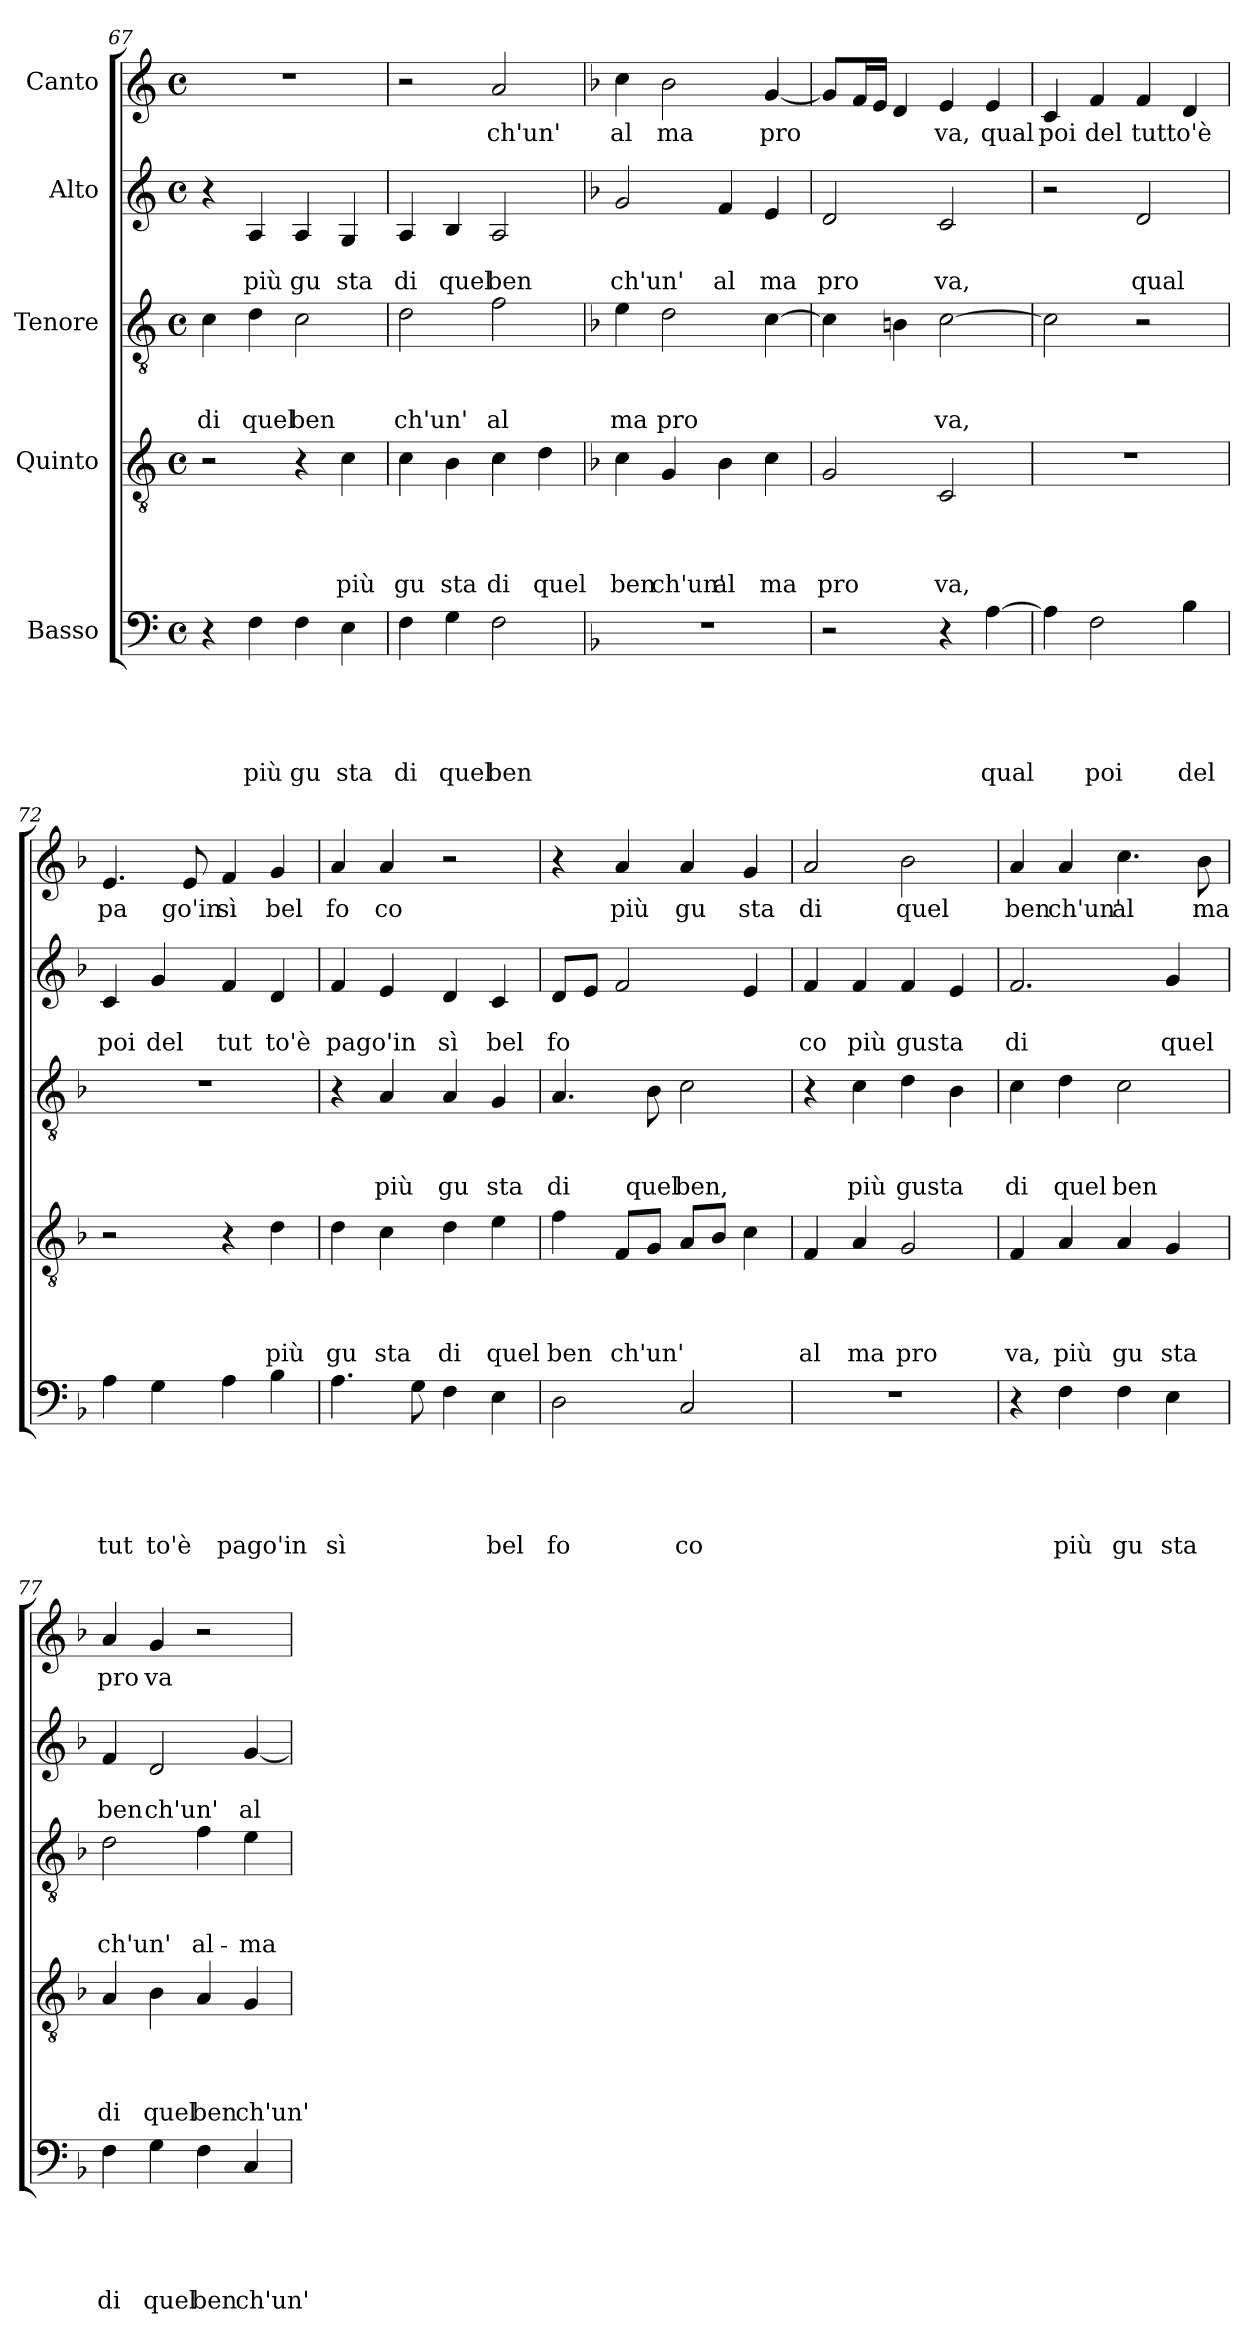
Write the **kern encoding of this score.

**kern	**text	**text	**text	**text	**text	**kern	**text	**text	**text	**text	**kern	**text	**text	**text	**kern	**text	**text	**kern	**text
*part5	*part5	*part5	*part5	*part5	*part5	*part4	*part4	*part4	*part4	*part4	*part3	*part3	*part3	*part3	*part2	*part2	*part2	*part1	*part1
*staff5	*staff5	*staff5	*staff5	*staff5	*staff5	*staff4	*staff4	*staff4	*staff4	*staff4	*staff3	*staff3	*staff3	*staff3	*staff2	*staff2	*staff2	*staff1	*staff1
*I"Basso	*	*	*	*	*	*I"Quinto	*	*	*	*	*I"Tenore	*	*	*	*I"Alto	*	*	*I"Canto	*
*clefF4	*	*	*	*	*	*clefGv2	*	*	*	*	*clefGv2	*	*	*	*clefG2	*	*	*clefG2	*
*k[]	*	*	*	*	*	*k[]	*	*	*	*	*k[]	*	*	*	*k[]	*	*	*k[]	*
*C:	*	*	*	*	*	*C:	*	*	*	*	*C:	*	*	*	*C:	*	*	*C:	*
*M4/4	*	*	*	*	*	*M4/4	*	*	*	*	*M4/4	*	*	*	*M4/4	*	*	*M4/4	*
*met(c)	*	*	*	*	*	*met(c)	*	*	*	*	*met(c)	*	*	*	*met(c)	*	*	*met(c)	*
=67	=67	=67	=67	=67	=67	=67	=67	=67	=67	=67	=67	=67	=67	=67	=67	=67	=67	=67	=67
!	!	!	!	!	!	!	!	!	!	!	!	!	!	!LO:LY:b	!	!	!	!	!
4r	.	.	.	.	.	2r	.	.	.	.	4c\	.	.	di	4r	.	.	1r	.
!	!	!	!	!	!LO:LY:b	!	!	!	!	!	!	!	!	!LO:LY:b	!	!	!LO:LY:b	!	!
4F\	.	.	.	.	più	.	.	.	.	.	4d\	.	.	quel	4A/	.	più	.	.
!	!	!	!	!	!LO:LY:b	!	!	!	!	!	!	!	!	!LO:LY:b	!	!	!LO:LY:b	!	!
4F\	.	.	.	.	gu	4r	.	.	.	.	2c\	.	.	ben	4A/	.	gu	.	.
!	!	!	!	!	!LO:LY:b	!	!	!	!	!LO:LY:b	!	!	!	!	!	!	!LO:LY:b	!	!
4E\	.	.	.	.	sta	4c\	.	.	.	più	.	.	.	.	4G/	.	sta	.	.
=68	=68	=68	=68	=68	=68	=68	=68	=68	=68	=68	=68	=68	=68	=68	=68	=68	=68	=68	=68
!	!	!	!	!	!LO:LY:b	!	!	!	!	!LO:LY:b	!	!	!	!LO:LY:b	!	!	!LO:LY:b	!	!
4F\	.	.	.	.	di	4c\	.	.	.	gu	2d\	.	.	ch'un'	4A/	.	di	2r	.
!	!	!	!	!	!LO:LY:b	!	!	!	!	!LO:LY:b	!	!	!	!	!	!	!LO:LY:b	!	!
4G\	.	.	.	.	quel	4B\	.	.	.	sta	.	.	.	.	4B/	.	quel	.	.
!	!	!	!	!	!LO:LY:b	!	!	!	!	!LO:LY:b	!	!	!	!LO:LY:b	!	!	!LO:LY:b	!	!LO:LY:b
2F\	.	.	.	.	ben	4c\	.	.	.	di	2f\	.	.	al	2A/	.	ben	2a/	ch'un'
!	!	!	!	!	!	!	!	!	!	!LO:LY:b	!	!	!	!	!	!	!	!	!
.	.	.	.	.	.	4d\	.	.	.	quel	.	.	.	.	.	.	.	.	.
!!LO:PB:g=z
=69	=69	=69	=69	=69	=69	=69	=69	=69	=69	=69	=69	=69	=69	=69	=69	=69	=69	=69	=69
*k[b-]	*	*	*	*	*	*k[b-]	*	*	*	*	*k[b-]	*	*	*	*k[b-]	*	*	*k[b-]	*
*F:	*	*	*	*	*	*F:	*	*	*	*	*F:	*	*	*	*F:	*	*	*F:	*
!	!	!	!	!	!	!	!	!	!	!LO:LY:b	!	!	!	!LO:LY:b	!	!	!LO:LY:b	!	!LO:LY:b
1r	.	.	.	.	.	4c\	.	.	.	ben	4e\	.	.	ma	2g/	.	ch'un'	4cc\	al
!	!	!	!	!	!	!	!	!	!	!LO:LY:b	!	!	!	!LO:LY:b	!	!	!	!	!LO:LY:b
.	.	.	.	.	.	4G/	.	.	.	ch'un'	2d\	.	.	pro	.	.	.	2b-\	ma
!	!	!	!	!	!	!	!	!	!	!LO:LY:b	!	!	!	!	!	!	!LO:LY:b	!	!
.	.	.	.	.	.	4B-\	.	.	.	al	.	.	.	.	4f/	.	al	.	.
!	!	!	!	!	!	!	!	!	!	!LO:LY:b	!	!	!	!	!	!	!LO:LY:b	!	!LO:LY:b
.	.	.	.	.	.	4c\	.	.	.	ma	[>4c\	.	.	.	4e/	.	ma	[<4g/	pro
=70	=70	=70	=70	=70	=70	=70	=70	=70	=70	=70	=70	=70	=70	=70	=70	=70	=70	=70	=70
!	!	!	!	!	!	!	!	!	!	!LO:LY:b	!	!	!	!	!	!	!LO:LY:b	!	!
2r	.	.	.	.	.	2G/	.	.	.	pro	4c\]	.	.	.	2d/	.	pro	8g/L]	.
.	.	.	.	.	.	.	.	.	.	.	.	.	.	.	.	.	.	16f/L	.
.	.	.	.	.	.	.	.	.	.	.	.	.	.	.	.	.	.	16e/JJ	.
.	.	.	.	.	.	.	.	.	.	.	4Bn\	.	.	.	.	.	.	4d/	.
!	!	!	!	!	!	!	!	!	!	!LO:LY:b	!	!	!	!LO:LY:b	!	!	!LO:LY:b	!	!LO:LY:b
4r	.	.	.	.	.	2C/	.	.	.	va,	[>2c\	.	.	va,	2c/	.	va,	4e/	va,
!	!	!	!	!	!LO:LY:b	!	!	!	!	!	!	!	!	!	!	!	!	!	!LO:LY:b
[>4A\	.	.	.	.	qual	.	.	.	.	.	.	.	.	.	.	.	.	4e/	qual
=71	=71	=71	=71	=71	=71	=71	=71	=71	=71	=71	=71	=71	=71	=71	=71	=71	=71	=71	=71
!	!	!	!	!	!	!	!	!	!	!	!	!	!	!	!	!	!	!	!LO:LY:b
4A\]	.	.	.	.	.	1r	.	.	.	.	2c\]	.	.	.	2r	.	.	4c/	poi
!	!	!	!	!	!LO:LY:b	!	!	!	!	!	!	!	!	!	!	!	!	!	!LO:LY:b
2F\	.	.	.	.	poi	.	.	.	.	.	.	.	.	.	.	.	.	4f/	del
!	!	!	!	!	!	!	!	!	!	!	!	!	!	!	!	!	!LO:LY:b	!	!LO:LY:b
.	.	.	.	.	.	.	.	.	.	.	2r	.	.	.	2d/	.	qual	4f/	tutto'è
!	!	!	!	!	!LO:LY:b	!	!	!	!	!	!	!	!	!	!	!	!	!	!
4B-\	.	.	.	.	del	.	.	.	.	.	.	.	.	.	.	.	.	4d/	.
=72	=72	=72	=72	=72	=72	=72	=72	=72	=72	=72	=72	=72	=72	=72	=72	=72	=72	=72	=72
!	!	!	!	!	!LO:LY:b	!	!	!	!	!	!	!	!	!	!	!	!LO:LY:b	!	!LO:LY:b
4A\	.	.	.	.	tut	2r	.	.	.	.	1r	.	.	.	4c/	.	poi	4.e/	pa
!	!	!	!	!	!LO:LY:b	!	!	!	!	!	!	!	!	!	!	!	!LO:LY:b	!	!
4G\	.	.	.	.	to'è	.	.	.	.	.	.	.	.	.	4g/	.	del	.	.
!	!	!	!	!	!	!	!	!	!	!	!	!	!	!	!	!	!	!	!LO:LY:b
.	.	.	.	.	.	.	.	.	.	.	.	.	.	.	.	.	.	8e/	go'in
!	!	!	!	!	!LO:LY:b	!	!	!	!	!	!	!	!	!	!	!	!LO:LY:b	!	!LO:LY:b
4A\	.	.	.	.	pago'in	4r	.	.	.	.	.	.	.	.	4f/	.	tut	4f/	sì
!	!	!	!	!	!	!	!	!	!	!LO:LY:b	!	!	!	!	!	!	!LO:LY:b	!	!LO:LY:b
4B-\	.	.	.	.	.	4d\	.	.	.	più	.	.	.	.	4d/	.	to'è	4g/	bel
=73	=73	=73	=73	=73	=73	=73	=73	=73	=73	=73	=73	=73	=73	=73	=73	=73	=73	=73	=73
!	!	!	!	!	!LO:LY:b	!	!	!	!	!LO:LY:b	!	!	!	!	!	!	!LO:LY:b	!	!LO:LY:b
4.A\	.	.	.	.	sì	4d\	.	.	.	gu	4r	.	.	.	4f/	.	pago'in	4a/	fo
!	!	!	!	!	!	!	!	!	!	!LO:LY:b	!	!	!	!LO:LY:b	!	!	!	!	!LO:LY:b
.	.	.	.	.	.	4c\	.	.	.	sta	4A/	.	.	più	4e/	.	.	4a/	co
8G\	.	.	.	.	.	.	.	.	.	.	.	.	.	.	.	.	.	.	.
!	!	!	!	!	!	!	!	!	!	!LO:LY:b	!	!	!	!LO:LY:b	!	!	!LO:LY:b	!	!
4F\	.	.	.	.	.	4d\	.	.	.	di	4A/	.	.	gu	4d/	.	sì	2r	.
!	!	!	!	!	!LO:LY:b	!	!	!	!	!LO:LY:b	!	!	!	!LO:LY:b	!	!	!LO:LY:b	!	!
4E\	.	.	.	.	bel	4e\	.	.	.	quel	4G/	.	.	sta	4c/	.	bel	.	.
=74	=74	=74	=74	=74	=74	=74	=74	=74	=74	=74	=74	=74	=74	=74	=74	=74	=74	=74	=74
!	!	!	!	!	!LO:LY:b	!	!	!	!	!LO:LY:b	!	!	!	!LO:LY:b	!	!	!LO:LY:b	!	!
2D\	.	.	.	.	fo	4f\	.	.	.	ben	4.A/	.	.	di	8d/L	.	fo	4r	.
.	.	.	.	.	.	.	.	.	.	.	.	.	.	.	8e/J	.	.	.	.
!	!	!	!	!	!	!	!	!	!	!LO:LY:b	!	!	!	!	!	!	!	!	!LO:LY:b
.	.	.	.	.	.	8F/L	.	.	.	ch'un'	.	.	.	.	2f/	.	.	4a/	più
!	!	!	!	!	!	!	!	!	!	!	!	!	!	!LO:LY:b	!	!	!	!	!
.	.	.	.	.	.	8G/J	.	.	.	.	8B-\	.	.	quel	.	.	.	.	.
!	!	!	!	!	!LO:LY:b	!	!	!	!	!	!	!	!	!LO:LY:b	!	!	!	!	!LO:LY:b
2C/	.	.	.	.	co	8A/L	.	.	.	.	2c\	.	.	ben,	.	.	.	4a/	gu
.	.	.	.	.	.	8B-/J	.	.	.	.	.	.	.	.	.	.	.	.	.
!	!	!	!	!	!	!	!	!	!	!	!	!	!	!	!	!	!	!	!LO:LY:b
.	.	.	.	.	.	4c\	.	.	.	.	.	.	.	.	4e/	.	.	4g/	sta
!!LO:LB:g=z
=75	=75	=75	=75	=75	=75	=75	=75	=75	=75	=75	=75	=75	=75	=75	=75	=75	=75	=75	=75
!	!	!	!	!	!	!	!	!	!	!LO:LY:b	!	!	!	!	!	!	!LO:LY:b	!	!LO:LY:b
1r	.	.	.	.	.	4F/	.	.	.	al	4r	.	.	.	4f/	.	co	2a/	di
!	!	!	!	!	!	!	!	!	!	!LO:LY:b	!	!	!	!LO:LY:b	!	!	!LO:LY:b	!	!
.	.	.	.	.	.	4A/	.	.	.	ma	4c\	.	.	più	4f/	.	più	.	.
!	!	!	!	!	!	!	!	!	!	!LO:LY:b	!	!	!	!LO:LY:b	!	!	!LO:LY:b	!	!LO:LY:b
.	.	.	.	.	.	2G/	.	.	.	pro	4d\	.	.	gusta	4f/	.	gusta	2b-\	quel
.	.	.	.	.	.	.	.	.	.	.	4B-\	.	.	.	4e/	.	.	.	.
=76	=76	=76	=76	=76	=76	=76	=76	=76	=76	=76	=76	=76	=76	=76	=76	=76	=76	=76	=76
!	!	!	!	!	!	!	!	!	!	!LO:LY:b	!	!	!	!LO:LY:b	!	!	!LO:LY:b	!	!LO:LY:b
4r	.	.	.	.	.	4F/	.	.	.	va,	4c\	.	.	di	2.f/	.	di	4a/	ben
!	!	!	!	!	!LO:LY:b	!	!	!	!	!LO:LY:b	!	!	!	!LO:LY:b	!	!	!	!	!LO:LY:b
4F\	.	.	.	.	più	4A/	.	.	.	più	4d\	.	.	quel	.	.	.	4a/	ch'un'
!	!	!	!	!	!LO:LY:b	!	!	!	!	!LO:LY:b	!	!	!	!LO:LY:b	!	!	!	!	!LO:LY:b
4F\	.	.	.	.	gu	4A/	.	.	.	gu	2c\	.	.	ben	.	.	.	4.cc\	al
!	!	!	!	!	!LO:LY:b	!	!	!	!	!LO:LY:b	!	!	!	!	!	!	!LO:LY:b	!	!
4E\	.	.	.	.	sta	4G/	.	.	.	sta	.	.	.	.	4g/	.	quel	.	.
!	!	!	!	!	!	!	!	!	!	!	!	!	!	!	!	!	!	!	!LO:LY:b
.	.	.	.	.	.	.	.	.	.	.	.	.	.	.	.	.	.	8b-\	ma
=77	=77	=77	=77	=77	=77	=77	=77	=77	=77	=77	=77	=77	=77	=77	=77	=77	=77	=77	=77
!	!	!	!	!	!LO:LY:b	!	!	!	!	!LO:LY:b	!	!	!	!LO:LY:b	!	!	!LO:LY:b	!	!LO:LY:b
4F\	.	.	.	.	di	4A/	.	.	.	di	2d\	.	.	ch'un'	4f/	.	ben	4a/	pro
!	!	!	!	!	!LO:LY:b	!	!	!	!	!LO:LY:b	!	!	!	!	!	!	!LO:LY:b	!	!LO:LY:b
4G\	.	.	.	.	quel	4B-\	.	.	.	quel	.	.	.	.	2d/	.	ch'un'	4g/	va
!	!	!	!	!	!LO:LY:b	!	!	!	!	!LO:LY:b	!	!	!	!LO:LY:b	!	!	!	!	!
4F\	.	.	.	.	ben	4A/	.	.	.	ben	4f\	.	.	al-	.	.	.	2r	.
!	!	!	!	!	!LO:LY:b	!	!	!	!	!LO:LY:b	!	!	!	!LO:LY:b	!	!	!LO:LY:b	!	!
4C/	.	.	.	.	ch'un'	4G/	.	.	.	ch'un'	4e\	.	.	-ma	[<4g/	.	al-	.	.
=	=	=	=	=	=	=	=	=	=	=	=	=	=	=	=	=	=	=	=
*-	*-	*-	*-	*-	*-	*-	*-	*-	*-	*-	*-	*-	*-	*-	*-	*-	*-	*-	*-
